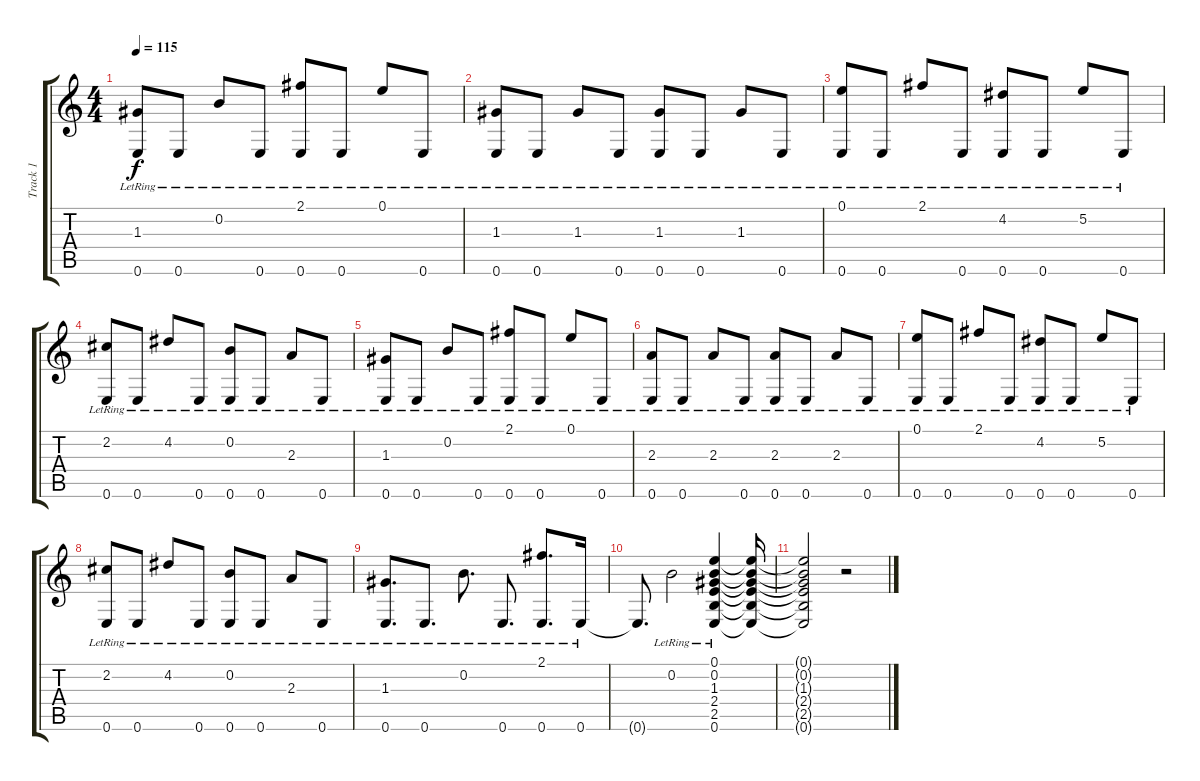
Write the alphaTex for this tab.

\track ("Track 1" "Track 1") {instrument acousticguitarnylon}
\staff {score tabs}
\tuning (E4 B3 G3 D3 A2 E2) {hide}
\ts (4 4)
\tempo 115
\clef g2
\ks c
(1.3{lr} 0.6{lr}).8{dy f} 0.6{lr}.8 0.2{lr}.8 0.6{lr}.8 (2.1{lr} 0.6{lr}).8 0.6{lr}.8 0.1{lr}.8 0.6{lr}.8 |
(1.3{lr} 0.6{lr}).8 0.6{lr}.8 1.3{lr}.8 0.6{lr}.8 (1.3{lr} 0.6{lr}).8 0.6{lr}.8 1.3{lr}.8 0.6{lr}.8 |
(0.1{lr} 0.6{lr}).8 0.6{lr}.8 2.1{lr}.8 0.6{lr}.8 (4.2{lr} 0.6{lr}).8 0.6{lr}.8 5.2{lr}.8 0.6{lr}.8 |
(2.2{lr} 0.6{lr}).8 0.6{lr}.8 4.2{lr}.8 0.6{lr}.8 (0.2{lr} 0.6{lr}).8 0.6{lr}.8 2.3{lr}.8 0.6{lr}.8 |
(1.3{lr} 0.6{lr}).8 0.6{lr}.8 0.2{lr}.8 0.6{lr}.8 (2.1{lr} 0.6{lr}).8 0.6{lr}.8 0.1{lr}.8 0.6{lr}.8 |
(2.3{lr} 0.6{lr}).8 0.6{lr}.8 2.3{lr}.8 0.6{lr}.8 (2.3{lr} 0.6{lr}).8 0.6{lr}.8 2.3{lr}.8 0.6{lr}.8 |
(0.1{lr} 0.6{lr}).8 0.6{lr}.8 2.1{lr}.8 0.6{lr}.8 (4.2{lr} 0.6{lr}).8 0.6{lr}.8 5.2{lr}.8 0.6{lr}.8 |
(2.2{lr} 0.6{lr}).8 0.6{lr}.8 4.2{lr}.8 0.6{lr}.8 (0.2{lr} 0.6{lr}).8 0.6{lr}.8 2.3{lr}.8 0.6{lr}.8 |
(1.3{lr} 0.6{lr}).8{d} 0.6{lr}.8{d} 0.2{lr}.8{d} 0.6{lr}.8{d} (2.1{lr} 0.6{lr}).8{d} 0.6{lr}.16 |
0.6{t}.8{d} 0.2{lr}.2 (0.1{lr} 0.2{lr} 1.3{lr} 2.4{lr} 2.5{lr} 0.6{lr}).4 (0.1{t} 0.2{t} 1.3{t} 2.4{t} 2.5{t} 0.6{t}).16 |
(0.1{t} 0.2{t} 1.3{t} 2.4{t} 2.5{t} 0.6{t}).2 r.2
